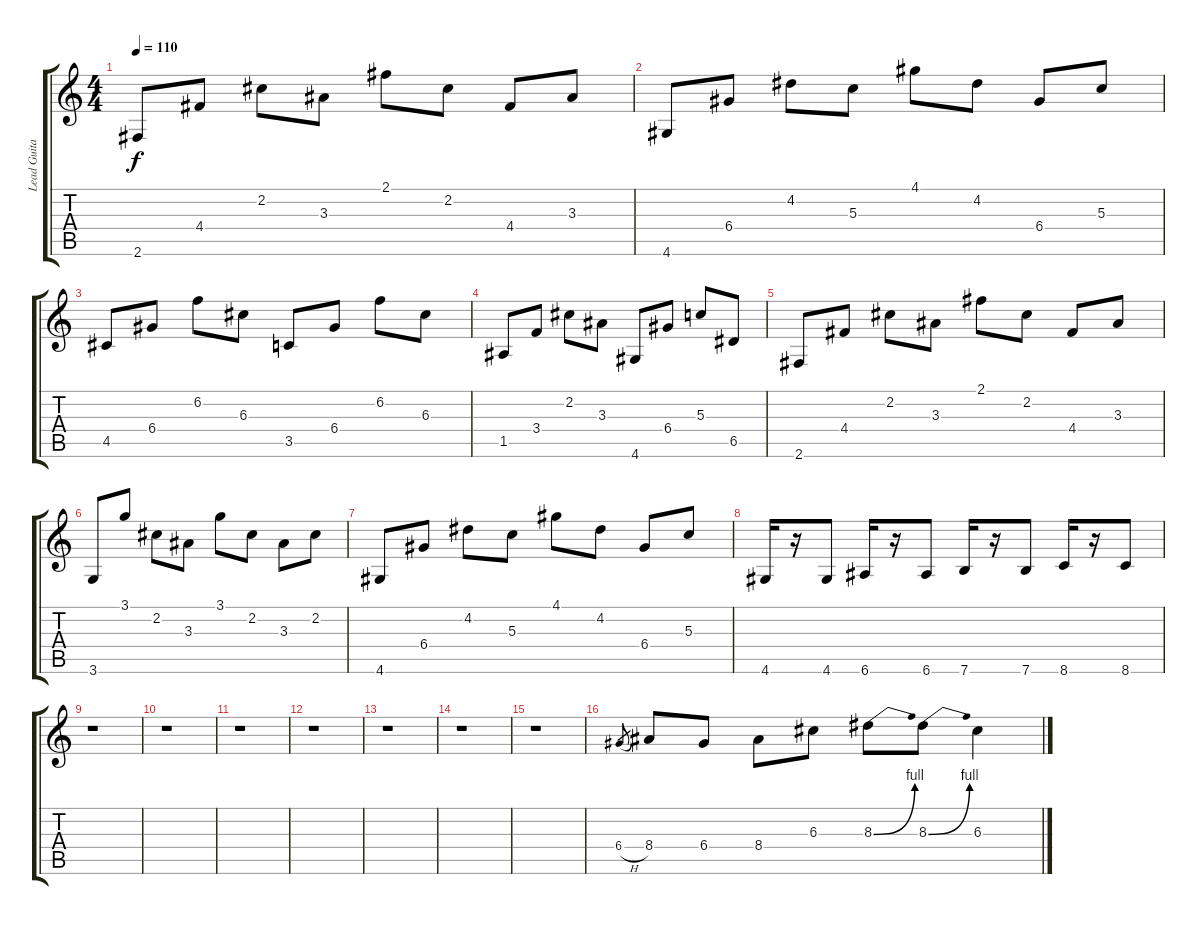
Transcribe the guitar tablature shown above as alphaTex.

\track ("Lead Guitar" "Lead Guita") {instrument overdrivenguitar}
\staff {score tabs}
\tuning (E4 B3 G3 D3 A2 E2) {hide}
\ts (4 4)
\tempo 110
\clef g2
\ks c
2.6.8{dy f} 4.4.8 2.2.8 3.3.8 2.1.8 2.2.8 4.4.8 3.3.8 |
4.6.8 6.4.8 4.2.8 5.3.8 4.1.8 4.2.8 6.4.8 5.3.8 |
4.5.8 6.4.8 6.2.8 6.3.8 3.5.8 6.4.8 6.2.8 6.3.8 |
1.5.8 3.4.8 2.2.8 3.3.8 4.6.8 6.4.8 5.3.8 6.5.8 |
2.6.8 4.4.8 2.2.8 3.3.8 2.1.8 2.2.8 4.4.8 3.3.8 |
3.6.8 3.1.8 2.2.8 3.3.8 3.1.8 2.2.8 3.3.8 2.2.8 |
4.6.8 6.4.8 4.2.8 5.3.8 4.1.8 4.2.8 6.4.8 5.3.8 |
4.6.16 r.16 4.6.8 6.6.16 r.16 6.6.8 7.6.16 r.16 7.6.8 8.6.16 r.16 8.6.8 |
r.1 |
r.1 |
r.1 |
r.1 |
r.1 |
r.1 |
r.1 |
6.4{h}.8{gr} 8.4.8 6.4.8 8.4.8 6.3.8 8.3{be (bend 0 0 60 4)}.8 8.3{be (bend 0 0 60 4)}.8 6.3.4
